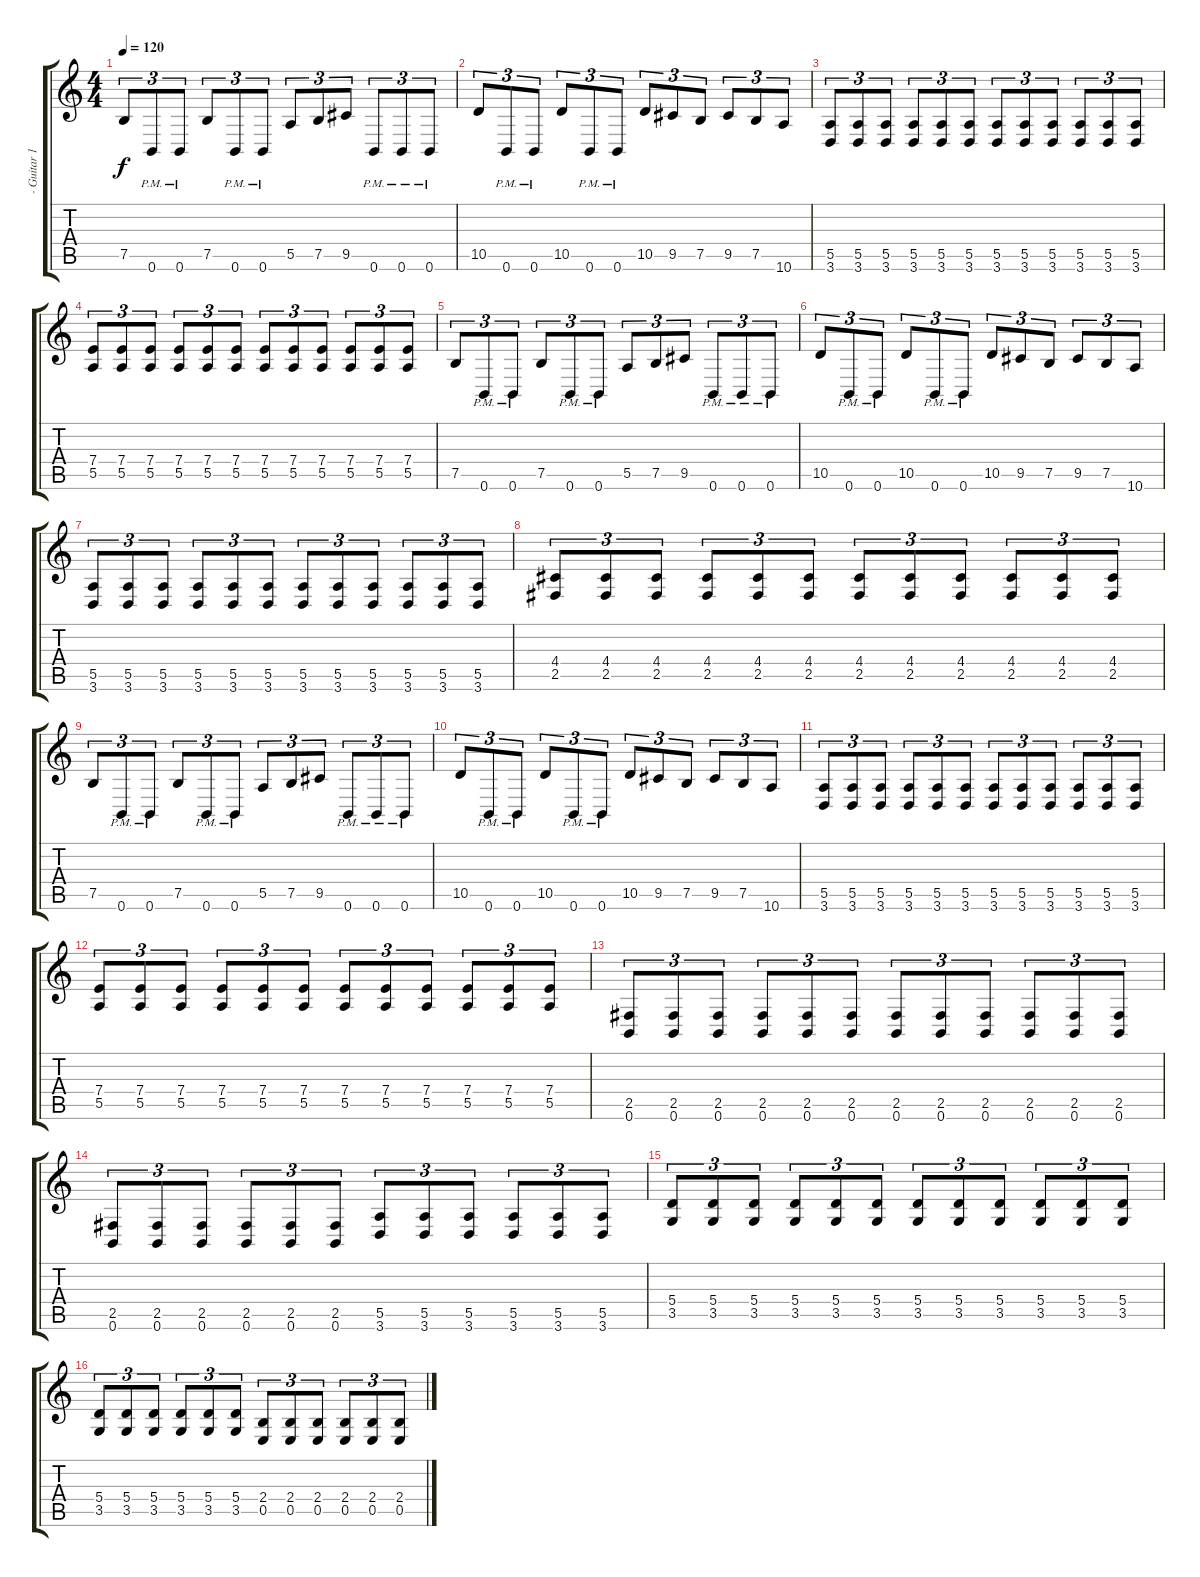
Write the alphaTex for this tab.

\track ("- Guitar 1 -" "- Guitar 1") {instrument distortionguitar}
\staff {score tabs}
\tuning (B3 Gb3 D3 A2 E2 B1) {hide}
\ts (4 4)
\tempo 120
\clef g2
\ks c
7.5.8{tu (3 2) dy f} 0.6{pm}.8{tu (3 2)} 0.6{pm}.8{tu (3 2)} 7.5.8{tu (3 2)} 0.6{pm}.8{tu (3 2)} 0.6{pm}.8{tu (3 2)} 5.5.8{tu (3 2)} 7.5.8{tu (3 2)} 9.5.8{tu (3 2)} 0.6{pm}.8{tu (3 2)} 0.6{pm}.8{tu (3 2)} 0.6{pm}.8{tu (3 2)} |
10.5.8{tu (3 2)} 0.6{pm}.8{tu (3 2)} 0.6{pm}.8{tu (3 2)} 10.5.8{tu (3 2)} 0.6{pm}.8{tu (3 2)} 0.6{pm}.8{tu (3 2)} 10.5.8{tu (3 2)} 9.5.8{tu (3 2)} 7.5.8{tu (3 2)} 9.5.8{tu (3 2)} 7.5.8{tu (3 2)} 10.6.8{tu (3 2)} |
(5.5 3.6).8{tu (3 2)} (5.5 3.6).8{tu (3 2)} (5.5 3.6).8{tu (3 2)} (5.5 3.6).8{tu (3 2)} (5.5 3.6).8{tu (3 2)} (5.5 3.6).8{tu (3 2)} (5.5 3.6).8{tu (3 2)} (5.5 3.6).8{tu (3 2)} (5.5 3.6).8{tu (3 2)} (5.5 3.6).8{tu (3 2)} (5.5 3.6).8{tu (3 2)} (5.5 3.6).8{tu (3 2)} |
(7.4 5.5).8{tu (3 2)} (7.4 5.5).8{tu (3 2)} (7.4 5.5).8{tu (3 2)} (7.4 5.5).8{tu (3 2)} (7.4 5.5).8{tu (3 2)} (7.4 5.5).8{tu (3 2)} (7.4 5.5).8{tu (3 2)} (7.4 5.5).8{tu (3 2)} (7.4 5.5).8{tu (3 2)} (7.4 5.5).8{tu (3 2)} (7.4 5.5).8{tu (3 2)} (7.4 5.5).8{tu (3 2)} |
7.5.8{tu (3 2)} 0.6{pm}.8{tu (3 2)} 0.6{pm}.8{tu (3 2)} 7.5.8{tu (3 2)} 0.6{pm}.8{tu (3 2)} 0.6{pm}.8{tu (3 2)} 5.5.8{tu (3 2)} 7.5.8{tu (3 2)} 9.5.8{tu (3 2)} 0.6{pm}.8{tu (3 2)} 0.6{pm}.8{tu (3 2)} 0.6{pm}.8{tu (3 2)} |
10.5.8{tu (3 2)} 0.6{pm}.8{tu (3 2)} 0.6{pm}.8{tu (3 2)} 10.5.8{tu (3 2)} 0.6{pm}.8{tu (3 2)} 0.6{pm}.8{tu (3 2)} 10.5.8{tu (3 2)} 9.5.8{tu (3 2)} 7.5.8{tu (3 2)} 9.5.8{tu (3 2)} 7.5.8{tu (3 2)} 10.6.8{tu (3 2)} |
(5.5 3.6).8{tu (3 2)} (5.5 3.6).8{tu (3 2)} (5.5 3.6).8{tu (3 2)} (5.5 3.6).8{tu (3 2)} (5.5 3.6).8{tu (3 2)} (5.5 3.6).8{tu (3 2)} (5.5 3.6).8{tu (3 2)} (5.5 3.6).8{tu (3 2)} (5.5 3.6).8{tu (3 2)} (5.5 3.6).8{tu (3 2)} (5.5 3.6).8{tu (3 2)} (5.5 3.6).8{tu (3 2)} |
(4.4 2.5).8{tu (3 2)} (4.4 2.5).8{tu (3 2)} (4.4 2.5).8{tu (3 2)} (4.4 2.5).8{tu (3 2)} (4.4 2.5).8{tu (3 2)} (4.4 2.5).8{tu (3 2)} (4.4 2.5).8{tu (3 2)} (4.4 2.5).8{tu (3 2)} (4.4 2.5).8{tu (3 2)} (4.4 2.5).8{tu (3 2)} (4.4 2.5).8{tu (3 2)} (4.4 2.5).8{tu (3 2)} |
7.5.8{tu (3 2)} 0.6{pm}.8{tu (3 2)} 0.6{pm}.8{tu (3 2)} 7.5.8{tu (3 2)} 0.6{pm}.8{tu (3 2)} 0.6{pm}.8{tu (3 2)} 5.5.8{tu (3 2)} 7.5.8{tu (3 2)} 9.5.8{tu (3 2)} 0.6{pm}.8{tu (3 2)} 0.6{pm}.8{tu (3 2)} 0.6{pm}.8{tu (3 2)} |
10.5.8{tu (3 2)} 0.6{pm}.8{tu (3 2)} 0.6{pm}.8{tu (3 2)} 10.5.8{tu (3 2)} 0.6{pm}.8{tu (3 2)} 0.6{pm}.8{tu (3 2)} 10.5.8{tu (3 2)} 9.5.8{tu (3 2)} 7.5.8{tu (3 2)} 9.5.8{tu (3 2)} 7.5.8{tu (3 2)} 10.6.8{tu (3 2)} |
(5.5 3.6).8{tu (3 2)} (5.5 3.6).8{tu (3 2)} (5.5 3.6).8{tu (3 2)} (5.5 3.6).8{tu (3 2)} (5.5 3.6).8{tu (3 2)} (5.5 3.6).8{tu (3 2)} (5.5 3.6).8{tu (3 2)} (5.5 3.6).8{tu (3 2)} (5.5 3.6).8{tu (3 2)} (5.5 3.6).8{tu (3 2)} (5.5 3.6).8{tu (3 2)} (5.5 3.6).8{tu (3 2)} |
(7.4 5.5).8{tu (3 2)} (7.4 5.5).8{tu (3 2)} (7.4 5.5).8{tu (3 2)} (7.4 5.5).8{tu (3 2)} (7.4 5.5).8{tu (3 2)} (7.4 5.5).8{tu (3 2)} (7.4 5.5).8{tu (3 2)} (7.4 5.5).8{tu (3 2)} (7.4 5.5).8{tu (3 2)} (7.4 5.5).8{tu (3 2)} (7.4 5.5).8{tu (3 2)} (7.4 5.5).8{tu (3 2)} |
(2.5 0.6).8{tu (3 2)} (2.5 0.6).8{tu (3 2)} (2.5 0.6).8{tu (3 2)} (2.5 0.6).8{tu (3 2)} (2.5 0.6).8{tu (3 2)} (2.5 0.6).8{tu (3 2)} (2.5 0.6).8{tu (3 2)} (2.5 0.6).8{tu (3 2)} (2.5 0.6).8{tu (3 2)} (2.5 0.6).8{tu (3 2)} (2.5 0.6).8{tu (3 2)} (2.5 0.6).8{tu (3 2)} |
(2.5 0.6).8{tu (3 2)} (2.5 0.6).8{tu (3 2)} (2.5 0.6).8{tu (3 2)} (2.5 0.6).8{tu (3 2)} (2.5 0.6).8{tu (3 2)} (2.5 0.6).8{tu (3 2)} (5.5 3.6).8{tu (3 2)} (5.5 3.6).8{tu (3 2)} (5.5 3.6).8{tu (3 2)} (5.5 3.6).8{tu (3 2)} (5.5 3.6).8{tu (3 2)} (5.5 3.6).8{tu (3 2)} |
(5.4 3.5).8{tu (3 2)} (5.4 3.5).8{tu (3 2)} (5.4 3.5).8{tu (3 2)} (5.4 3.5).8{tu (3 2)} (5.4 3.5).8{tu (3 2)} (5.4 3.5).8{tu (3 2)} (5.4 3.5).8{tu (3 2)} (5.4 3.5).8{tu (3 2)} (5.4 3.5).8{tu (3 2)} (5.4 3.5).8{tu (3 2)} (5.4 3.5).8{tu (3 2)} (5.4 3.5).8{tu (3 2)} |
(5.4 3.5).8{tu (3 2)} (5.4 3.5).8{tu (3 2)} (5.4 3.5).8{tu (3 2)} (5.4 3.5).8{tu (3 2)} (5.4 3.5).8{tu (3 2)} (5.4 3.5).8{tu (3 2)} (2.4 0.5).8{tu (3 2)} (2.4 0.5).8{tu (3 2)} (2.4 0.5).8{tu (3 2)} (2.4 0.5).8{tu (3 2)} (2.4 0.5).8{tu (3 2)} (2.4 0.5).8{tu (3 2)}
